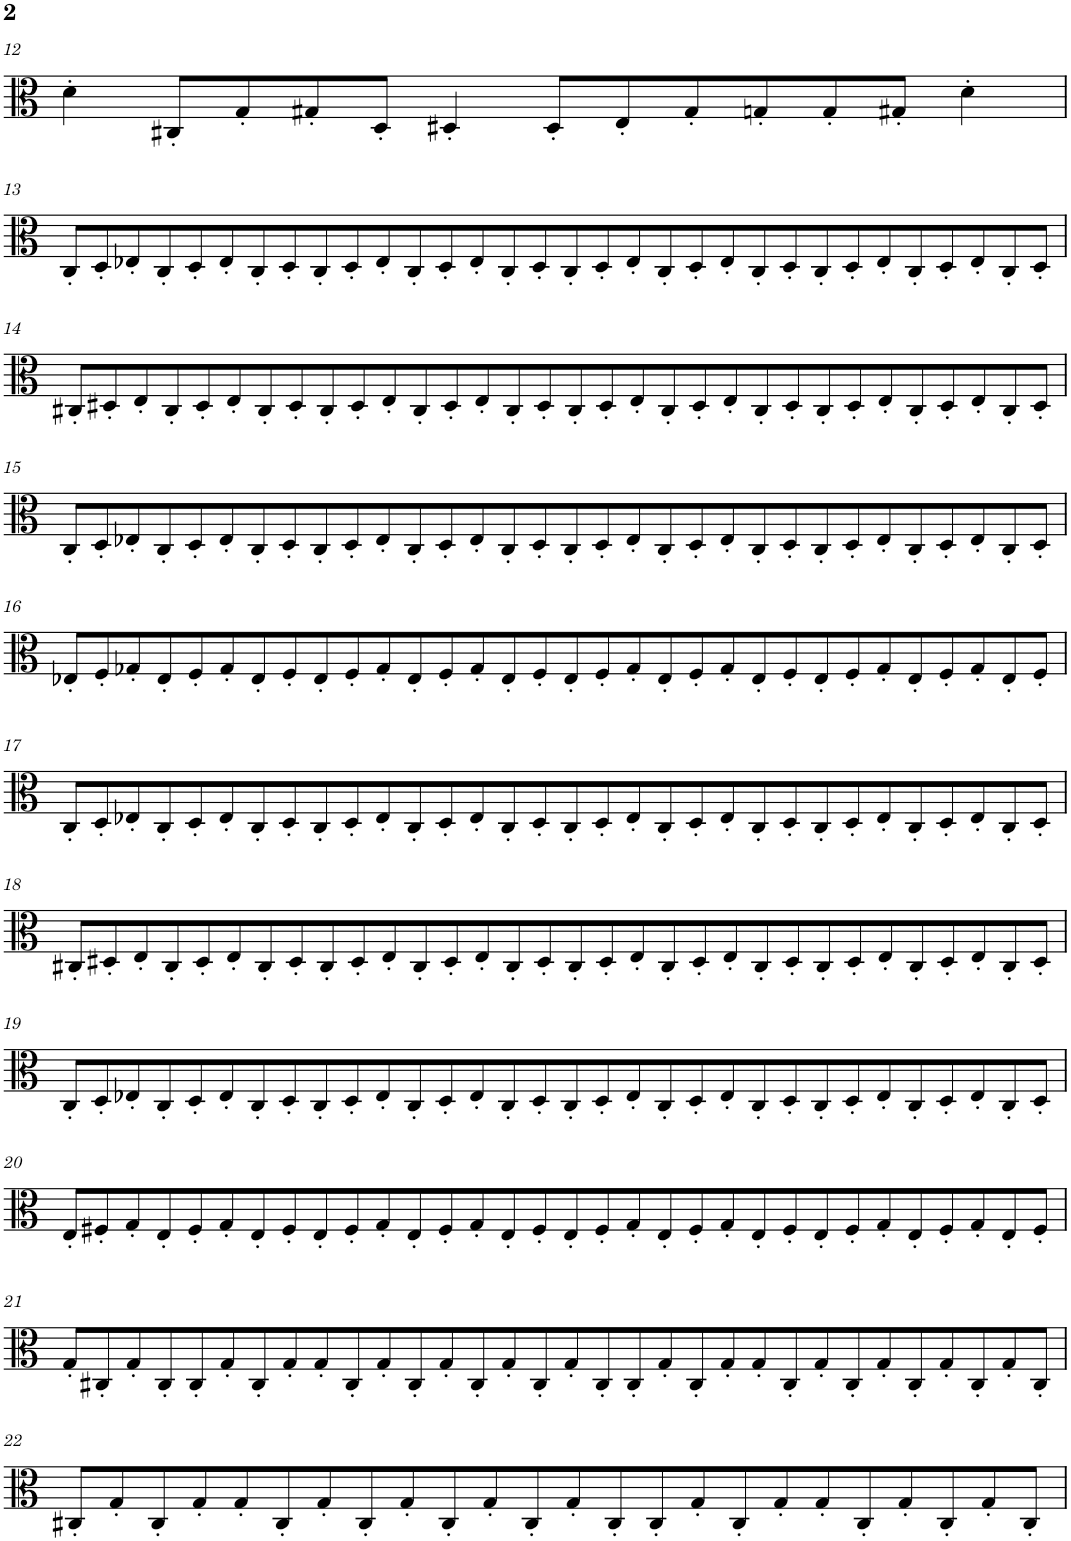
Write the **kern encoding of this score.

**kern
*part1
*staff1
*I"Viola
*I'Vla.
!!LO:PB:g=z
*clefC3
*k[]
*M16/4
=12
4d'\
8C#X'/L
8G'/
8G#X'/
8D'/J
4D#X'/
8D#'/L
8E'/
8G#'/
8Gn'/
8G'/
8G#X'/J
4d'\
!!LO:LB:g=z
=13
8C'/L
8D'/
8E-X'/
8C'/
8D'/
8E-'/
8C'/
8D'/
8C'/
8D'/
8E-'/
8C'/
8D'/
8E-'/
8C'/
8D'/
8C'/
8D'/
8E-'/
8C'/
8D'/
8E-'/
8C'/
8D'/
8C'/
8D'/
8E-'/
8C'/
8D'/
8E-'/
8C'/
8D'/J
!!LO:LB:g=z
=14
8C#X'/L
8D#X'/
8E'/
8C#'/
8D#'/
8E'/
8C#'/
8D#'/
8C#'/
8D#'/
8E'/
8C#'/
8D#'/
8E'/
8C#'/
8D#'/
8C#'/
8D#'/
8E'/
8C#'/
8D#'/
8E'/
8C#'/
8D#'/
8C#'/
8D#'/
8E'/
8C#'/
8D#'/
8E'/
8C#'/
8D#'/J
!!LO:LB:g=z
=15
8C'/L
8D'/
8E-X'/
8C'/
8D'/
8E-'/
8C'/
8D'/
8C'/
8D'/
8E-'/
8C'/
8D'/
8E-'/
8C'/
8D'/
8C'/
8D'/
8E-'/
8C'/
8D'/
8E-'/
8C'/
8D'/
8C'/
8D'/
8E-'/
8C'/
8D'/
8E-'/
8C'/
8D'/J
!!LO:LB:g=z
=16
8E-X'/L
8F'/
8G-X'/
8E-'/
8F'/
8G-'/
8E-'/
8F'/
8E-'/
8F'/
8G-'/
8E-'/
8F'/
8G-'/
8E-'/
8F'/
8E-'/
8F'/
8G-'/
8E-'/
8F'/
8G-'/
8E-'/
8F'/
8E-'/
8F'/
8G-'/
8E-'/
8F'/
8G-'/
8E-'/
8F'/J
!!LO:LB:g=z
=17
8C'/L
8D'/
8E-X'/
8C'/
8D'/
8E-'/
8C'/
8D'/
8C'/
8D'/
8E-'/
8C'/
8D'/
8E-'/
8C'/
8D'/
8C'/
8D'/
8E-'/
8C'/
8D'/
8E-'/
8C'/
8D'/
8C'/
8D'/
8E-'/
8C'/
8D'/
8E-'/
8C'/
8D'/J
!!LO:LB:g=z
=18
8C#X'/L
8D#X'/
8E'/
8C#'/
8D#'/
8E'/
8C#'/
8D#'/
8C#'/
8D#'/
8E'/
8C#'/
8D#'/
8E'/
8C#'/
8D#'/
8C#'/
8D#'/
8E'/
8C#'/
8D#'/
8E'/
8C#'/
8D#'/
8C#'/
8D#'/
8E'/
8C#'/
8D#'/
8E'/
8C#'/
8D#'/J
!!LO:LB:g=z
=19
8C'/L
8D'/
8E-X'/
8C'/
8D'/
8E-'/
8C'/
8D'/
8C'/
8D'/
8E-'/
8C'/
8D'/
8E-'/
8C'/
8D'/
8C'/
8D'/
8E-'/
8C'/
8D'/
8E-'/
8C'/
8D'/
8C'/
8D'/
8E-'/
8C'/
8D'/
8E-'/
8C'/
8D'/J
!!LO:LB:g=z
=20
8E'/L
8F#X'/
8G'/
8E'/
8F#'/
8G'/
8E'/
8F#'/
8E'/
8F#'/
8G'/
8E'/
8F#'/
8G'/
8E'/
8F#'/
8E'/
8F#'/
8G'/
8E'/
8F#'/
8G'/
8E'/
8F#'/
8E'/
8F#'/
8G'/
8E'/
8F#'/
8G'/
8E'/
8F#'/J
!!LO:LB:g=z
=21
8G'/L
8C#X'/
8G'/
8C#'/
8C#'/
8G'/
8C#'/
8G'/
8G'/
8C#'/
8G'/
8C#'/
8G'/
8C#'/
8G'/
8C#'/
8G'/
8C#'/
8C#'/
8G'/
8C#'/
8G'/
8G'/
8C#'/
8G'/
8C#'/
8G'/
8C#'/
8G'/
8C#'/
8G'/
8C#'/J
!!LO:LB:g=z
=22
8C#X'/L
8G'/
8C#'/
8G'/
8G'/
8C#'/
8G'/
8C#'/
8G'/
8C#'/
8G'/
8C#'/
8G'/
8C#'/
8C#'/
8G'/
8C#'/
8G'/
8G'/
8C#'/
8G'/
8C#'/
8G'/
8C#'/J
=
*-
